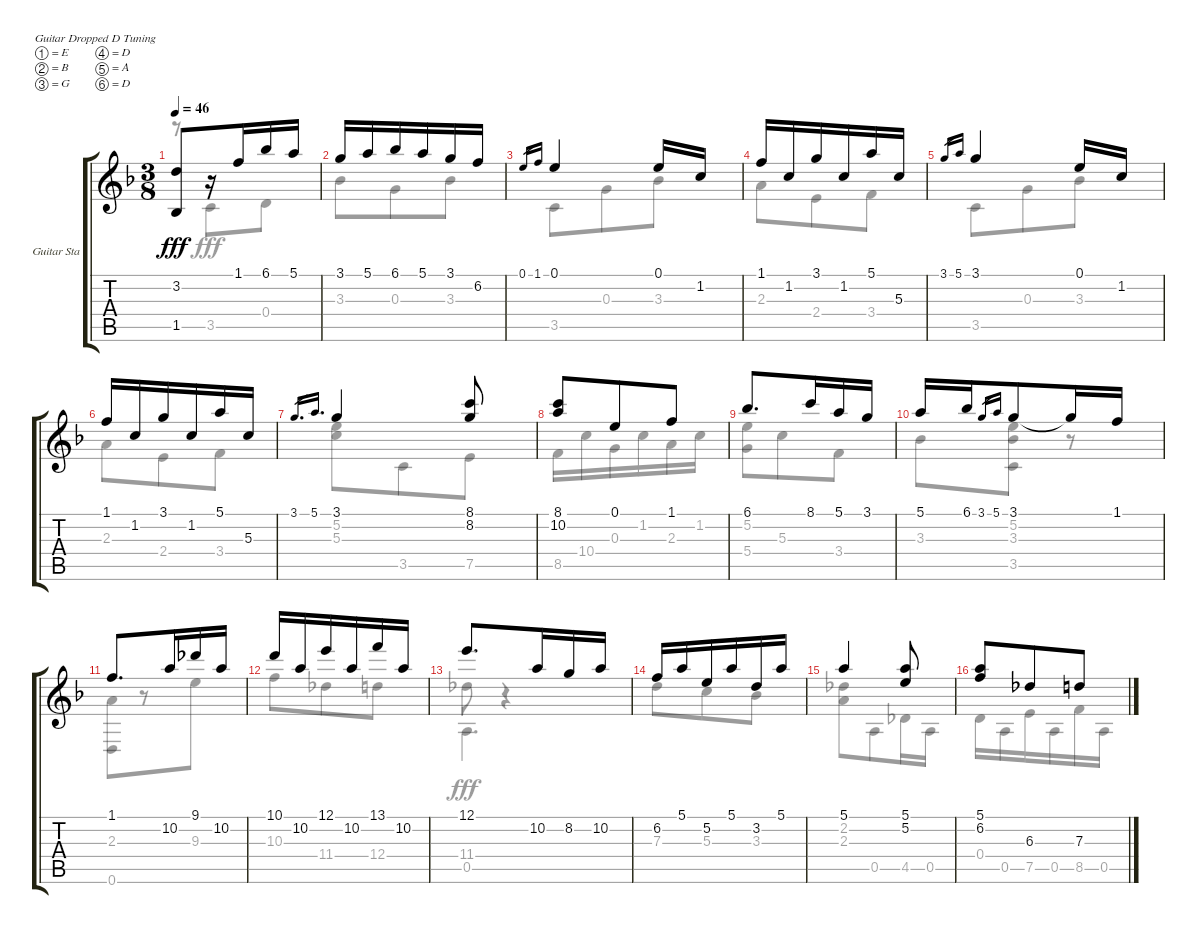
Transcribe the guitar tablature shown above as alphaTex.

\bracketExtendMode groupsimilarinstruments
\firstSystemTrackNameOrientation horizontal
\otherSystemsTrackNameOrientation horizontal
\track ("Guitar Standard" "Guitar Sta") {instrument acousticguitarnylon}
\staff {score tabs}
\tuning (E4 B3 G3 D3 A2 D2)
\voice
\ts (3 8)
\tempo 46
\clef g2
\ks dminor
(3.2 1.5).8{dy fff} r.16 1.1.16 6.1.16 5.1.16 |
3.1.16 5.1.16 6.1.16 5.1.16 3.1.16 6.2.16 |
0.1.16{gr} 1.1.16{gr} 0.1.4 0.1.16 1.2.16 |
1.1.16 1.2.16 3.1.16 1.2.16 5.1.16 5.3.16 |
3.1.16{gr} 5.1.16{gr} 3.1.4 0.1.16 1.2.16 |
1.1.16 1.2.16 3.1.16 1.2.16 5.1.16 5.3.16 |
3.1.16{d gr} 5.1.16{d gr} 3.1.4 (8.1 8.2).8 |
(8.1 10.2).8 0.1.8 1.1.8 |
6.1.8{d} 8.1.16 5.1.16 3.1.16 |
5.1.16 6.1.16 3.1.16{gr} 5.1.16{gr} 3.1.8 3.1{t}.16 1.1.16 |
1.1.8{d} 10.2.16 9.1.16 10.2.16 |
10.1.16 10.2.16 12.1.16 10.2.16 13.1.16 10.2.16 |
12.1.8{d} 10.2.16 8.2.16 10.2.16 |
6.2.16 5.1.16 5.2.16 5.1.16 3.2.16 5.1.16 |
5.1.4 (5.1 5.2).8 |
(5.1 6.2).8 6.3.8 7.3.8
\voice
\clef g2
\ottava regular
\simile none
\ks dminor
r.8{dy fff} 3.5.8 0.4.8 |
3.3.8 0.3.8 3.3.8 |
3.5.8 0.3.8 3.3.8 |
2.3.8 2.4.8 3.4.8 |
3.5.8 0.3.8 3.3.8 |
2.3.8 2.4.8 3.4.8 |
(5.2 5.3).8 3.5.8 7.5.8 |
8.5.16 10.4.16 0.3.16 1.2.16 2.3.16 1.2.16 |
(5.2 5.4).8 5.3.8 3.4.8 |
3.3.8 (3.3 5.2 3.5).8 r.8 |
(2.3 0.6).8 r.8 9.3.8 |
10.3.8 11.4.8 12.4.8 |
11.4.8 r.4 |
7.3.8 5.3.8 3.3.8 |
(2.2 2.3).8 0.5.8 4.5.16 0.5.16 |
0.4.16 0.5.16 7.5.16 0.5.16 8.5.16 0.5.16
\voice
\clef g2
\ottava regular
\simile none
\ks dminor
|
|
|
|
|
|
|
|
|
|
|
|
0.5.4{d} |
|
|
